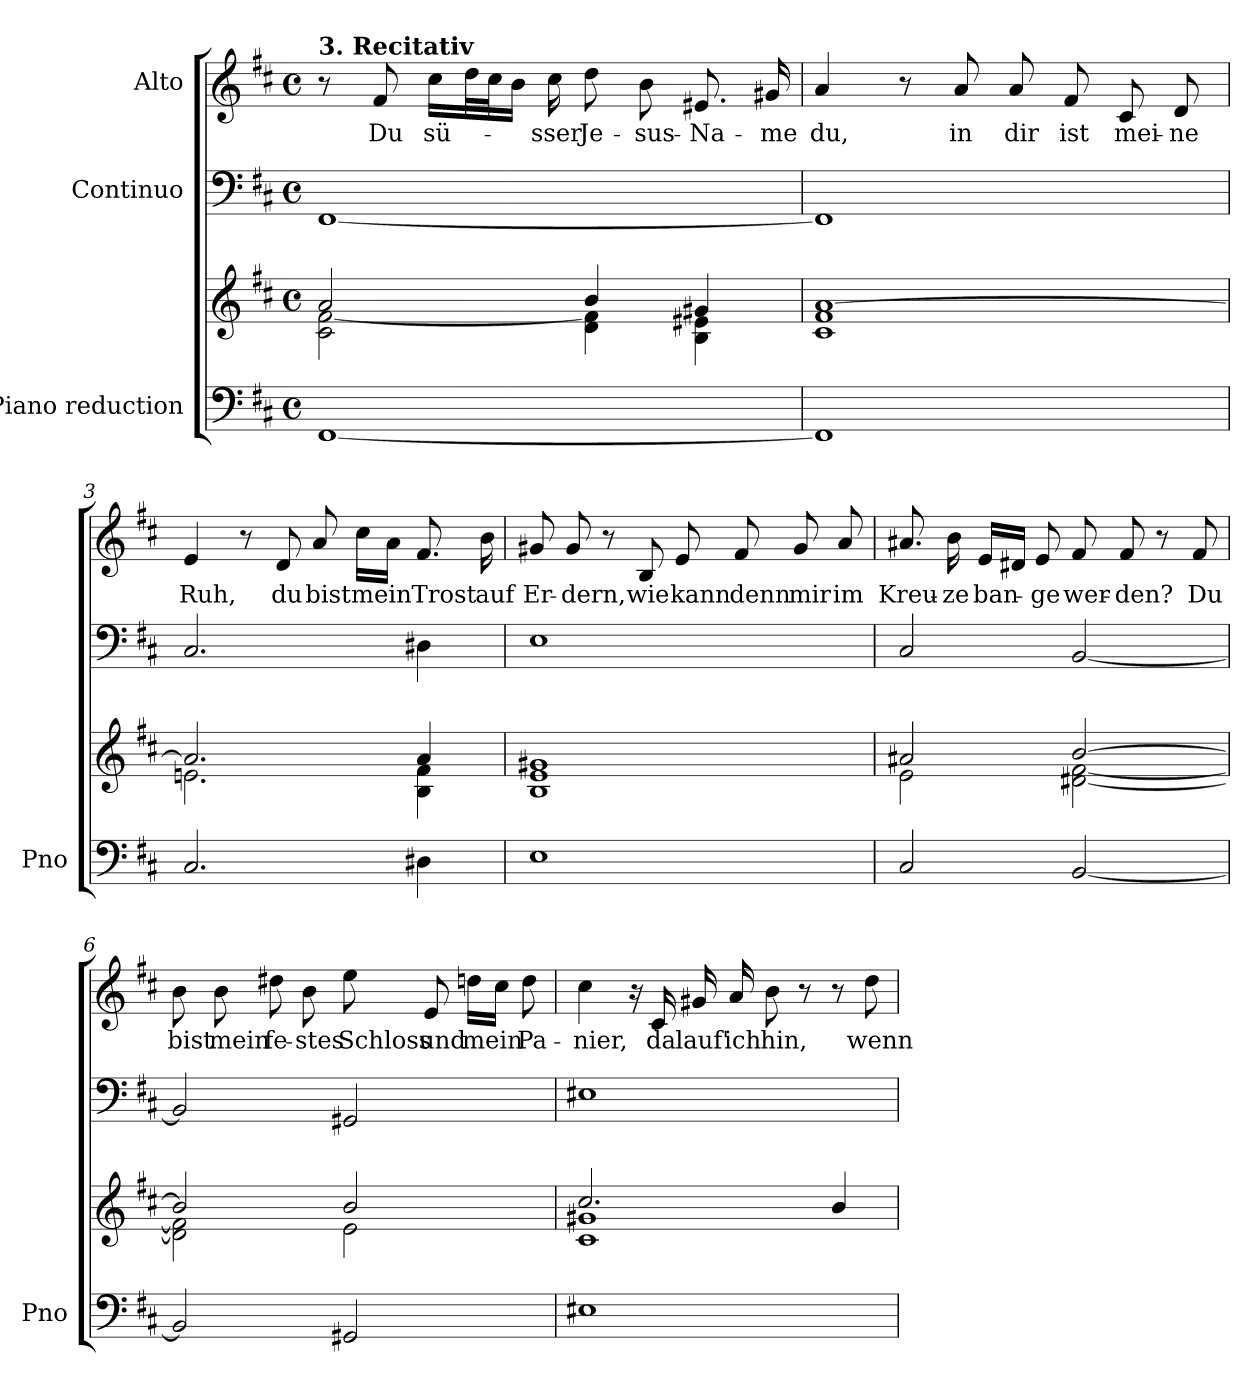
**kern	**kern	**kern	**kern	**text
*part3	*part3	*part2	*part1	*part1
*staff4	*staff3	*staff2	*staff1	*staff1
*I"Piano reduction	*	*I"Continuo	*I"Alto	*
*I'Pno	*	*	*	*
*stria5	*stria5	*	*	*
*clefF4	*clefG2	*clefF4	*clefG2	*
*k[f#c#]	*k[f#c#]	*k[f#c#]	*k[f#c#]	*
*M4/4	*M4/4	*M4/4	*M4/4	*
*met(c)	*met(c)	*met(c)	*met(c)	*
=1	=1	=1	=1	=1
*	*^	*	*	*
!	!	!	!	!LO:TX:a:B:t=3. Recitativ	!
[1FF#	2a/	2c#\ [2f#\	[1FF#	8r	.
!	!	!	!	!	!LO:LY:b
.	.	.	.	8f#/	Du
!	!	!	!	!	!LO:LY:b
.	.	.	.	16cc#\LL	sü-
.	.	.	.	32dd\L	.
.	.	.	.	32cc#\J	.
.	.	.	.	16b\JJ	.
!	!	!	!	!	!LO:LY:b
.	.	.	.	16cc#\	-sser
!	!	!	!	!	!LO:LY:b
.	4b/	4d\ 4f#\]	.	8dd\	Je-
!	!	!	!	!	!LO:LY:b
.	.	.	.	8b\	-sus-
!	!	!	!	!	!LO:LY:b
.	4g#X/	4B\ 4e#X\	.	8.e#X/	-Na-
!	!	!	!	!	!LO:LY:b
.	.	.	.	16g#X/	-me
=2	=2	=2	=2	=2	=2
!	!	!	!	!	!LO:LY:b
1FF#]	1f# [1a	1c#	1FF#]	4a/	du,
.	.	.	.	8r	.
!	!	!	!	!	!LO:LY:b
.	.	.	.	8a/	in
!	!	!	!	!	!LO:LY:b
.	.	.	.	8a/	dir
!	!	!	!	!	!LO:LY:b
.	.	.	.	8f#/	ist
!	!	!	!	!	!LO:LY:b
.	.	.	.	8c#/	mei-
!	!	!	!	!	!LO:LY:b
.	.	.	.	8d/	-ne
=3	=3	=3	=3	=3	=3
!	!	!	!	!	!LO:LY:b
2.C#/	2.a/]	2.en\	2.C#/	4e/	Ruh,
.	.	.	.	8r	.
!	!	!	!	!	!LO:LY:b
.	.	.	.	8d/	du
!	!	!	!	!	!LO:LY:b
.	.	.	.	8a/	bist
!	!	!	!	!	!LO:LY:b
.	.	.	.	16cc#\LL	mein
.	.	.	.	16a\JJ	.
!	!	!	!	!	!LO:LY:b
4D#X\	4a/	4B\ 4f#\	4D#X\	8.f#/	Trost
!	!	!	!	!	!LO:LY:b
.	.	.	.	16b\	auf
=4	=4	=4	=4	=4	=4
!	!	!	!	!	!LO:LY:b
1E	1e 1g#X	1B	1E	8g#X/	Er-
!	!	!	!	!	!LO:LY:b
.	.	.	.	8g#/	-dern,
.	.	.	.	8r	.
!	!	!	!	!	!LO:LY:b
.	.	.	.	8B/	wie
!	!	!	!	!	!LO:LY:b
.	.	.	.	8e/	kann
!	!	!	!	!	!LO:LY:b
.	.	.	.	8f#/	denn
!	!	!	!	!	!LO:LY:b
.	.	.	.	8g#/	mir
!	!	!	!	!	!LO:LY:b
.	.	.	.	8a/	im
!!LO:LB:g=z
=5	=5	=5	=5	=5	=5
!	!	!	!	!	!LO:LY:b
2C#/	2a#X/	2e\	2C#/	8.a#X/	Kreu-
!	!	!	!	!	!LO:LY:b
.	.	.	.	16b\	-ze
!	!	!	!	!	!LO:LY:b
.	.	.	.	16e/LL	ban-
.	.	.	.	16d#X/JJ	.
!	!	!	!	!	!LO:LY:b
.	.	.	.	8e/	-ge
!	!	!	!	!	!LO:LY:b
[2BB/	[2b/	[2d#X\ [2f#\	[2BB/	8f#/	wer-
!	!	!	!	!	!LO:LY:b
.	.	.	.	8f#/	-den?
.	.	.	.	8r	.
!	!	!	!	!	!LO:LY:b
.	.	.	.	8f#/	Du
=6	=6	=6	=6	=6	=6
!	!	!	!	!	!LO:LY:b
2BB/]	2b/]	2d#\] 2f#\]	2BB/]	8b\	bist
!	!	!	!	!	!LO:LY:b
.	.	.	.	8b\	mein
!	!	!	!	!	!LO:LY:b
.	.	.	.	8dd#X\	fe-
!	!	!	!	!	!LO:LY:b
.	.	.	.	8b\	-stes
!	!	!	!	!	!LO:LY:b
2GG#X/	2b/	2e\	2GG#X/	8ee\	Schloss
!	!	!	!	!	!LO:LY:b
.	.	.	.	8e/	und
!	!	!	!	!	!LO:LY:b
.	.	.	.	16ddn\LL	mein
.	.	.	.	16cc#\JJ	.
!	!	!	!	!	!LO:LY:b
.	.	.	.	8dd\	Pa-
=7	=7	=7	=7	=7	=7
!	!	!	!	!	!LO:LY:b
1E#X	2.cc#/	1c# 1g#X	1E#X	4cc#\	-nier,
.	.	.	.	16r	.
!	!	!	!	!	!LO:LY:b
.	.	.	.	16c#/	da
!	!	!	!	!	!LO:LY:b
.	.	.	.	16g#X/	lauf'
!	!	!	!	!	!LO:LY:b
.	.	.	.	16a/	ich
!	!	!	!	!	!LO:LY:b
.	.	.	.	8b\	hin,
.	.	.	.	8r	.
.	4b/	.	.	8r	.
!	!	!	!	!	!LO:LY:b
.	.	.	.	8dd\	wenn
*	*v	*v	*	*	*
=	=	=	=	=
*-	*-	*-	*-	*-
